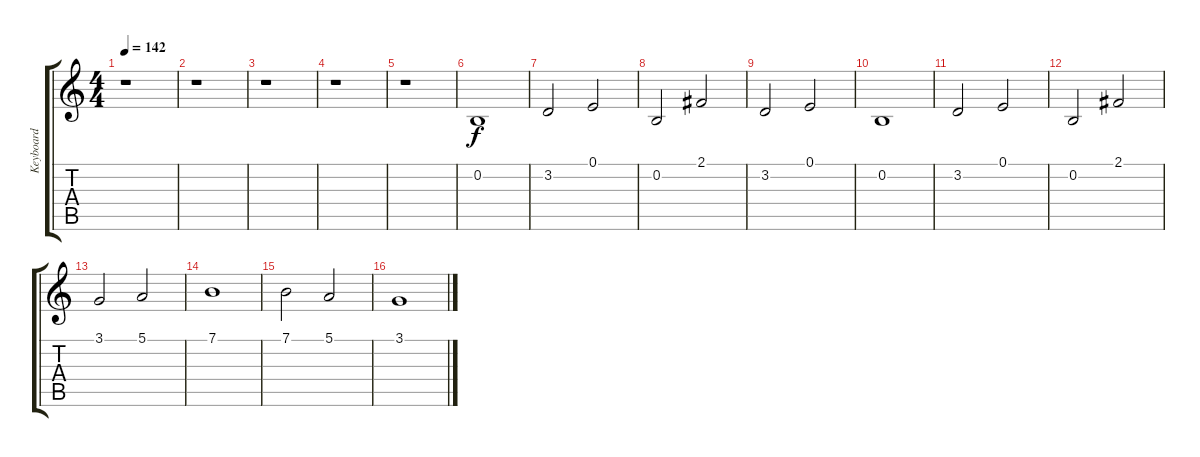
\track ("Keyboard" "Keyboard") {instrument stringensemble1}
\staff {score tabs}
\tuning (E4 B3 G3 D3 A2 E2) {hide}
\ts (4 4)
\tempo 142
\clef g2
\ks c
r.1{dy f} |
r.1 |
r.1 |
r.1 |
r.1 |
0.2.1 |
3.2.2 0.1.2 |
0.2.2 2.1.2 |
3.2.2 0.1.2 |
0.2.1 |
3.2.2 0.1.2 |
0.2.2 2.1.2 |
3.1.2 5.1.2 |
7.1.1 |
7.1.2 5.1.2 |
3.1.1
